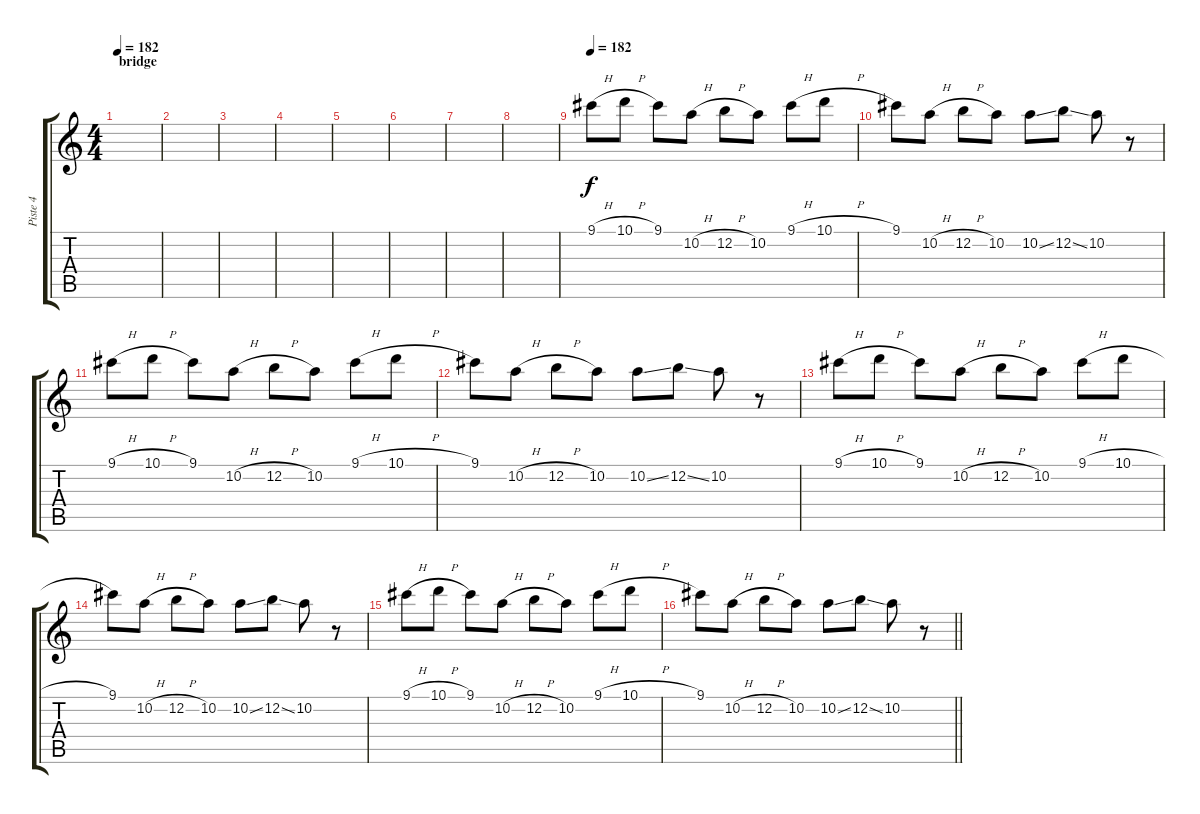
\track ("Piste 4" "Piste 4") {instrument distortionguitar}
\staff {score tabs}
\tuning (E4 B3 G3 D3 A2 E2) {hide}
\ts (4 4)
\section ("" "bridge")
\tempo 182
\clef g2
\ks c
|
|
|
|
|
|
|
|
\tempo 182
9.1{h}.8{balance 16} 10.1{h}.8 9.1.8 10.2{h}.8 12.2{h}.8 10.2.8 9.1{h}.8 10.1{h}.8 |
9.1.8 10.2{h}.8 12.2{h}.8 10.2.8 10.2{ss}.8 12.2{ss}.8 10.2.8 r.8 |
9.1{h}.8 10.1{h}.8 9.1.8 10.2{h}.8 12.2{h}.8 10.2.8 9.1{h}.8 10.1{h}.8 |
9.1.8 10.2{h}.8 12.2{h}.8 10.2.8 10.2{ss}.8 12.2{ss}.8 10.2.8 r.8 |
9.1{h}.8 10.1{h}.8 9.1.8 10.2{h}.8 12.2{h}.8 10.2.8 9.1{h}.8 10.1{h}.8 |
9.1.8 10.2{h}.8 12.2{h}.8 10.2.8 10.2{ss}.8 12.2{ss}.8 10.2.8 r.8 |
9.1{h}.8 10.1{h}.8 9.1.8 10.2{h}.8 12.2{h}.8 10.2.8 9.1{h}.8 10.1{h}.8 |
\barLineRight lightlight
9.1.8 10.2{h}.8 12.2{h}.8 10.2.8 10.2{ss}.8 12.2{ss}.8 10.2.8 r.8
